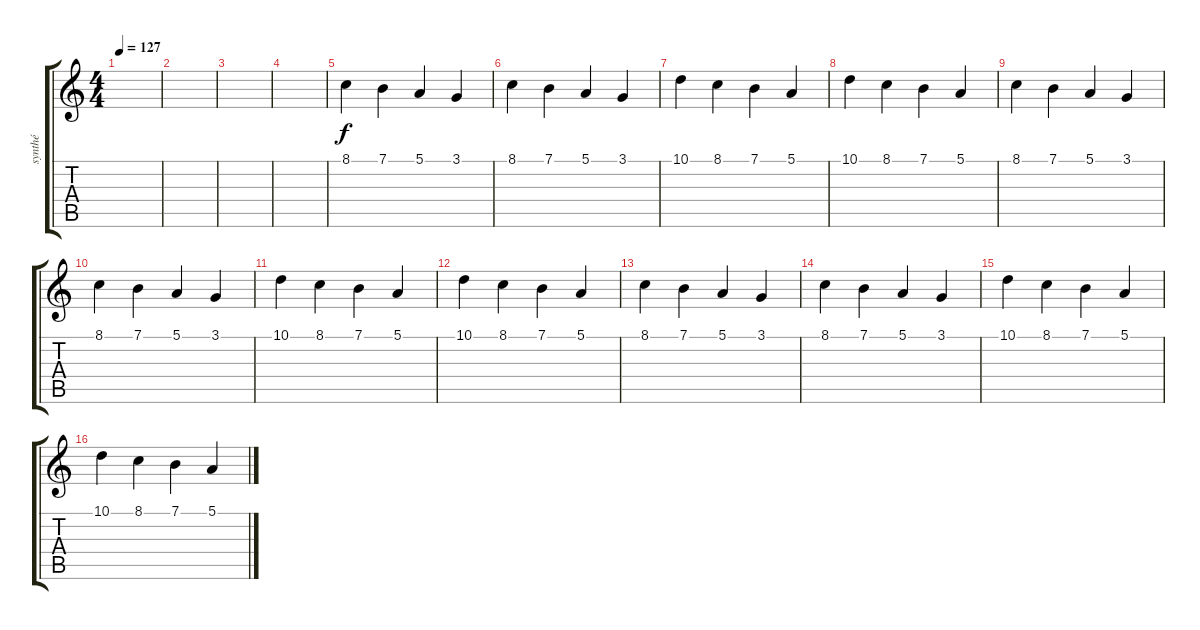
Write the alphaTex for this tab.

\track ("synthé" "synthé") {instrument stringensemble1}
\staff {score tabs}
\tuning (E4 B3 G3 D3 A2 E2) {hide}
\ts (4 4)
\tempo 127
\clef g2
\ks c
|
|
|
|
8.1.4 7.1.4 5.1.4 3.1.4 |
8.1.4 7.1.4 5.1.4 3.1.4 |
10.1.4 8.1.4 7.1.4 5.1.4 |
10.1.4 8.1.4 7.1.4 5.1.4 |
8.1.4 7.1.4 5.1.4 3.1.4 |
8.1.4 7.1.4 5.1.4 3.1.4 |
10.1.4 8.1.4 7.1.4 5.1.4 |
10.1.4 8.1.4 7.1.4 5.1.4 |
8.1.4 7.1.4 5.1.4 3.1.4 |
8.1.4 7.1.4 5.1.4 3.1.4 |
10.1.4 8.1.4 7.1.4 5.1.4 |
10.1.4 8.1.4 7.1.4 5.1.4
